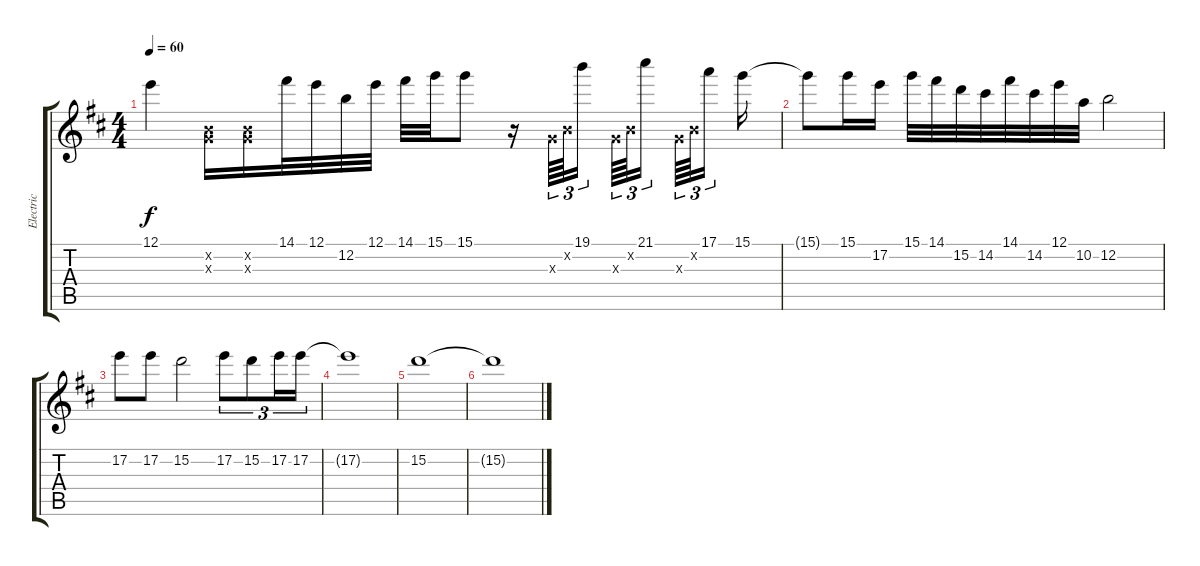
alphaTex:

\track ("Electric" "Electric") {instrument overdrivenguitar}
\staff {score tabs}
\tuning (E4 B3 G3 D3 A2 E2) {hide}
\ts (4 4)
\tempo 60
\clef g2
\ks bminor
12.1.4{dy f} (0.2{x} 0.3{x}).16 (0.2{x} 0.3{x}).16 14.1.32 12.1.32 12.2.32 12.1.32 14.1.32 15.1.32 15.1.8 r.16 0.3{x}.64{tu (3 2)} 0.2{x}.64{tu (3 2)} 19.1.16{tu (3 2)} 0.3{x}.64{tu (3 2)} 0.2{x}.64{tu (3 2)} 21.1.16{tu (3 2)} 0.3{x}.64{tu (3 2)} 0.2{x}.64{tu (3 2)} 17.1.16{tu (3 2)} 15.1.16 |
15.1{t}.8 15.1.16 17.2.16 15.1.32 14.1.32 15.2.32 14.2.32 14.1.32 14.2.32 12.1.32 10.2.32 12.2.2 |
17.2.8 17.2.8 15.2.2 17.2.8{tu (3 2)} 15.2.8{tu (3 2)} 17.2.16{tu (3 2)} 17.2.16{tu (3 2)} |
17.2{t}.1 |
15.2.1 |
15.2{t}.1
